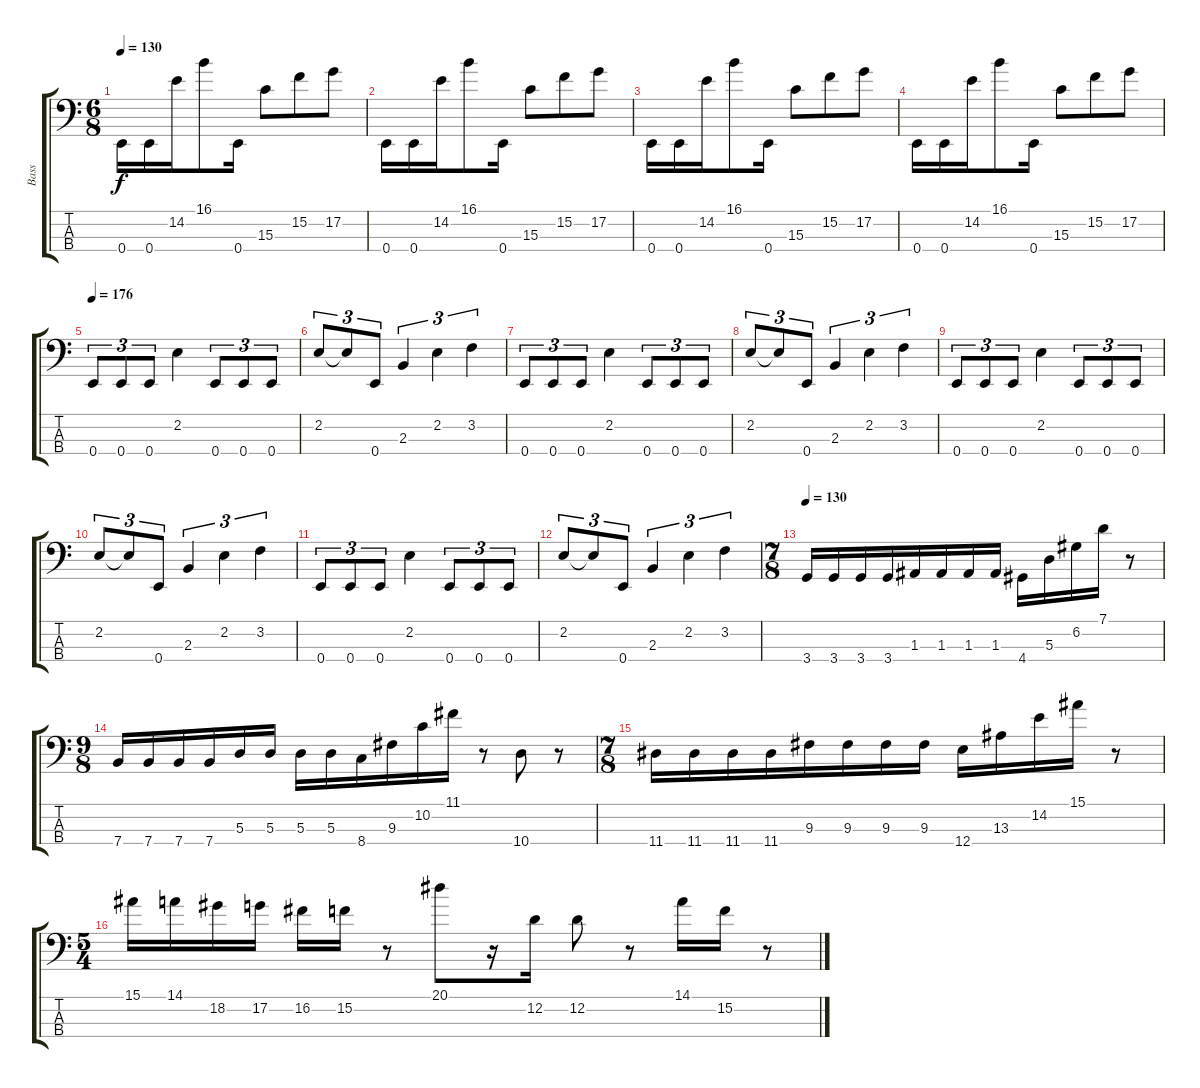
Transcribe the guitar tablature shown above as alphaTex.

\track ("Bass" "Bass") {instrument electricbassfinger}
\staff {score tabs}
\tuning (G2 D2 A1 E1) {hide}
\ts (6 8)
\tempo 130
\clef f4
\ks c
0.4.16{dy f} 0.4.16 14.2.16 16.1.8 0.4.16 15.3.8 15.2.8 17.2.8 |
0.4.16 0.4.16 14.2.16 16.1.8 0.4.16 15.3.8 15.2.8 17.2.8 |
0.4.16 0.4.16 14.2.16 16.1.8 0.4.16 15.3.8 15.2.8 17.2.8 |
0.4.16 0.4.16 14.2.16 16.1.8 0.4.16 15.3.8 15.2.8 17.2.8 |
\tempo 176
0.4.8{tu (3 2)} 0.4.8{tu (3 2)} 0.4.8{tu (3 2)} 2.2.4 0.4.8{tu (3 2)} 0.4.8{tu (3 2)} 0.4.8{tu (3 2)} |
2.2.8{tu (3 2)} 2.2{t}.8{tu (3 2)} 0.4.8{tu (3 2)} 2.3.4{tu (3 2)} 2.2.4{tu (3 2)} 3.2.4{tu (3 2)} |
0.4.8{tu (3 2)} 0.4.8{tu (3 2)} 0.4.8{tu (3 2)} 2.2.4 0.4.8{tu (3 2)} 0.4.8{tu (3 2)} 0.4.8{tu (3 2)} |
2.2.8{tu (3 2)} 2.2{t}.8{tu (3 2)} 0.4.8{tu (3 2)} 2.3.4{tu (3 2)} 2.2.4{tu (3 2)} 3.2.4{tu (3 2)} |
0.4.8{tu (3 2)} 0.4.8{tu (3 2)} 0.4.8{tu (3 2)} 2.2.4 0.4.8{tu (3 2)} 0.4.8{tu (3 2)} 0.4.8{tu (3 2)} |
2.2.8{tu (3 2)} 2.2{t}.8{tu (3 2)} 0.4.8{tu (3 2)} 2.3.4{tu (3 2)} 2.2.4{tu (3 2)} 3.2.4{tu (3 2)} |
0.4.8{tu (3 2)} 0.4.8{tu (3 2)} 0.4.8{tu (3 2)} 2.2.4 0.4.8{tu (3 2)} 0.4.8{tu (3 2)} 0.4.8{tu (3 2)} |
2.2.8{tu (3 2)} 2.2{t}.8{tu (3 2)} 0.4.8{tu (3 2)} 2.3.4{tu (3 2)} 2.2.4{tu (3 2)} 3.2.4{tu (3 2)} |
\ts (7 8)
\tempo 130
3.4.16 3.4.16 3.4.16 3.4.16 1.3.16 1.3.16 1.3.16 1.3.16 4.4.16 5.3.16 6.2.16 7.1.16 r.8 |
\ts (9 8)
7.4.16 7.4.16 7.4.16 7.4.16 5.3.16 5.3.16 5.3.16 5.3.16 8.4.16 9.3.16 10.2.16 11.1.16 r.8 10.4.8 r.8 |
\ts (7 8)
11.4.16 11.4.16 11.4.16 11.4.16 9.3.16 9.3.16 9.3.16 9.3.16 12.4.16 13.3.16 14.2.16 15.1.16 r.8 |
\ts (5 4)
15.1.16 14.1.16 18.2.16 17.2.16 16.2.16 15.2.16 r.8 20.1.8 r.16 12.2.16 12.2.8 r.8 14.1.16 15.2.16 r.8
